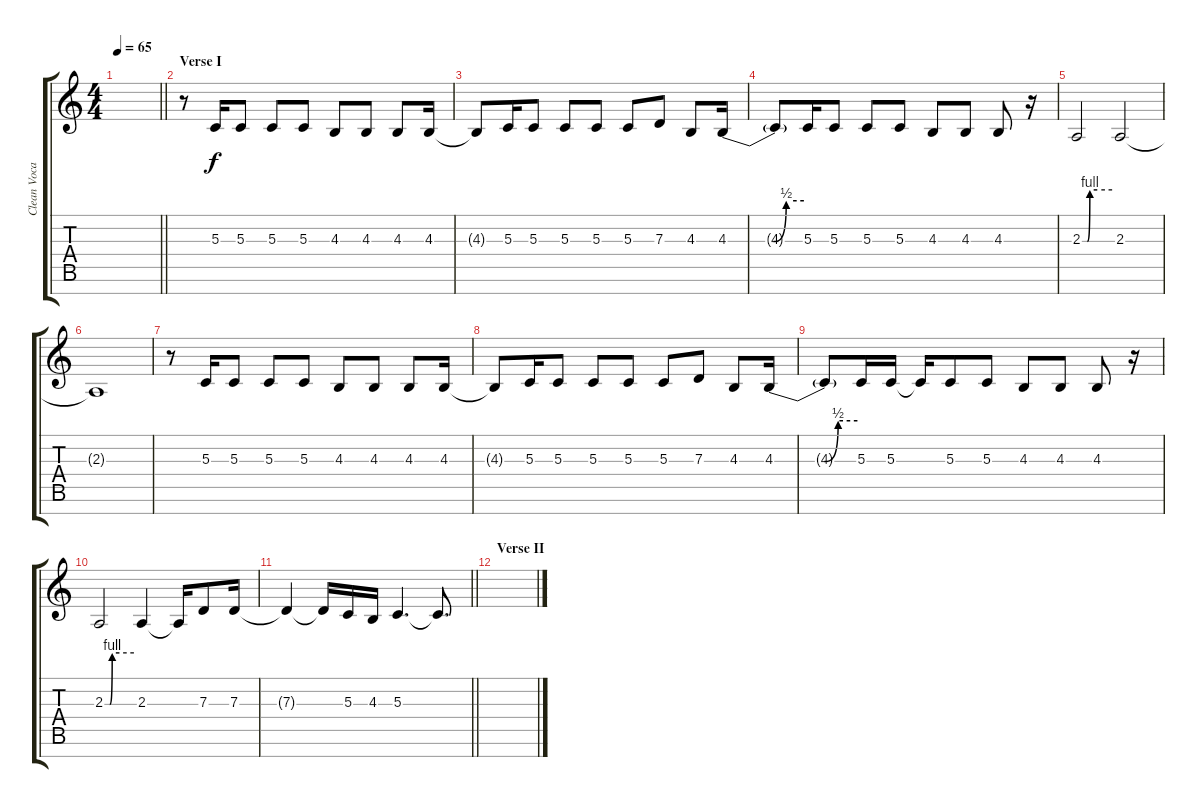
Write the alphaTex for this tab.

\track ("Clean Vocals" "Clean Voca") {instrument flute}
\staff {score tabs}
\tuning (E4 B3 G3 D3 A2 E2 B1) {hide}
\ts (4 4)
\tempo 65
\clef g2
\barLineRight lightlight
\ks c
|
\section ("" "Verse I")
r.8 5.3.16 5.3.8 5.3.8 5.3.8 4.3.8 4.3.8 4.3.8 4.3.16 |
4.3{t}.8 5.3.16 5.3.8 5.3.8 5.3.8 5.3.8 7.3.8 4.3.8 4.3{be (custom 0 0 20 0 36 0 46 2 60 2)}.16 |
4.3{t}.8 5.3.16 5.3.8 5.3.8 5.3.8 4.3.8 4.3.8 4.3.8 r.16 |
2.3{be (custom 0 0 5 0 10 0 15 4 30 4 60 4)}.2 2.3.2 |
2.3{t}.1 |
r.8 5.3.16 5.3.8 5.3.8 5.3.8 4.3.8 4.3.8 4.3.8 4.3.16 |
4.3{t}.8 5.3.16 5.3.8 5.3.8 5.3.8 5.3.8 7.3.8 4.3.8 4.3{be (custom 0 0 20 0 36 0 46 2 60 2)}.16 |
4.3{t}.8 5.3.16 5.3.16 5.3{t}.16 5.3.8 5.3.8 4.3.8 4.3.8 4.3.8 r.16 |
2.3{be (custom 0 0 5 0 10 0 15 4 30 4 60 4)}.2 2.3.4 2.3{t}.16 7.3.8 7.3.16 |
\barLineRight lightlight
7.3{t}.4 7.3{t}.16 5.3.16 4.3.16 5.3.4{d} 5.3{t}.8{d} |
\section ("" "Verse II")
